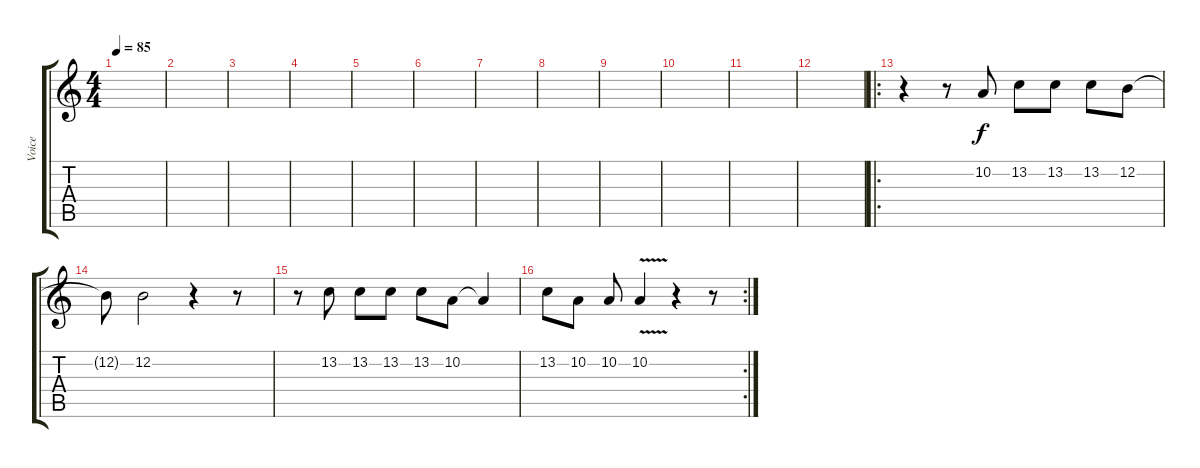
\track ("Voice" "Voice") {instrument violin}
\staff {score tabs}
\tuning (E4 B3 G3 D3 A2 E2) {hide}
\ts (4 4)
\tempo 85
\clef g2
\ks c
|
|
|
|
|
|
|
|
|
|
|
|
\ro
r.4 r.8 10.2.8 13.2.8 13.2.8 13.2.8 12.2.8 |
12.2{t}.8 12.2.2 r.4 r.8 |
r.8 13.2.8 13.2.8 13.2.8 13.2.8 10.2.8 10.2{t}.4 |
\rc 2
13.2.8 10.2.8 10.2.8 10.2{v}.4 r.4 r.8
